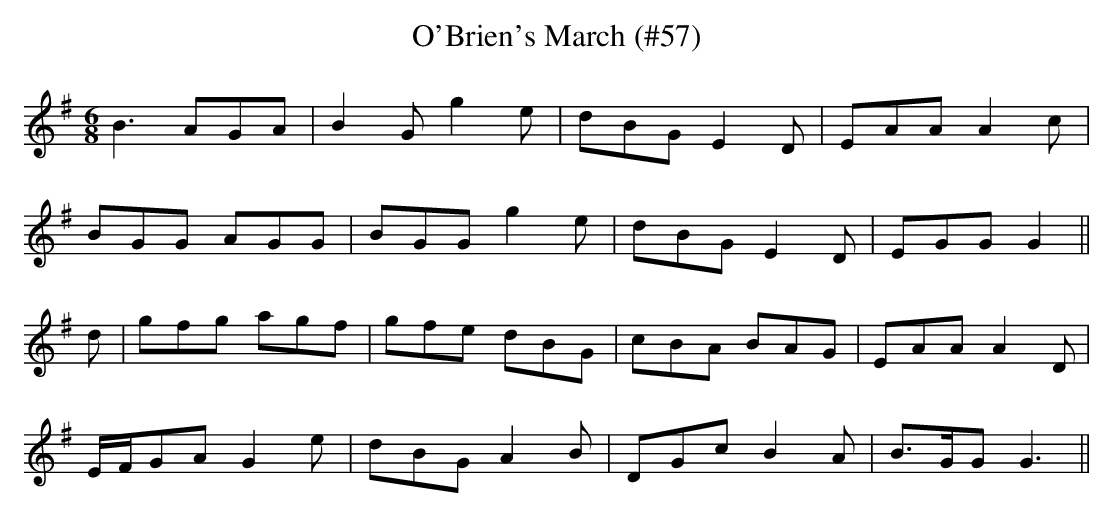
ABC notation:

X:1
T:O'Brien's March (#57)
M:6/8
L:1/8
K:G
B3 AGA|B2 G g2 e|dBG E2 D|EAA A2 c|
BGG AGG|BGG g2 e|dBG E2 D|EGG G2||
d|gfg agf|gfe dBG|cBA BAG|EAA A2 D|
E/2F/2GA G2 e|dBG A2 B|DGc B2 A|B>GG G3||
